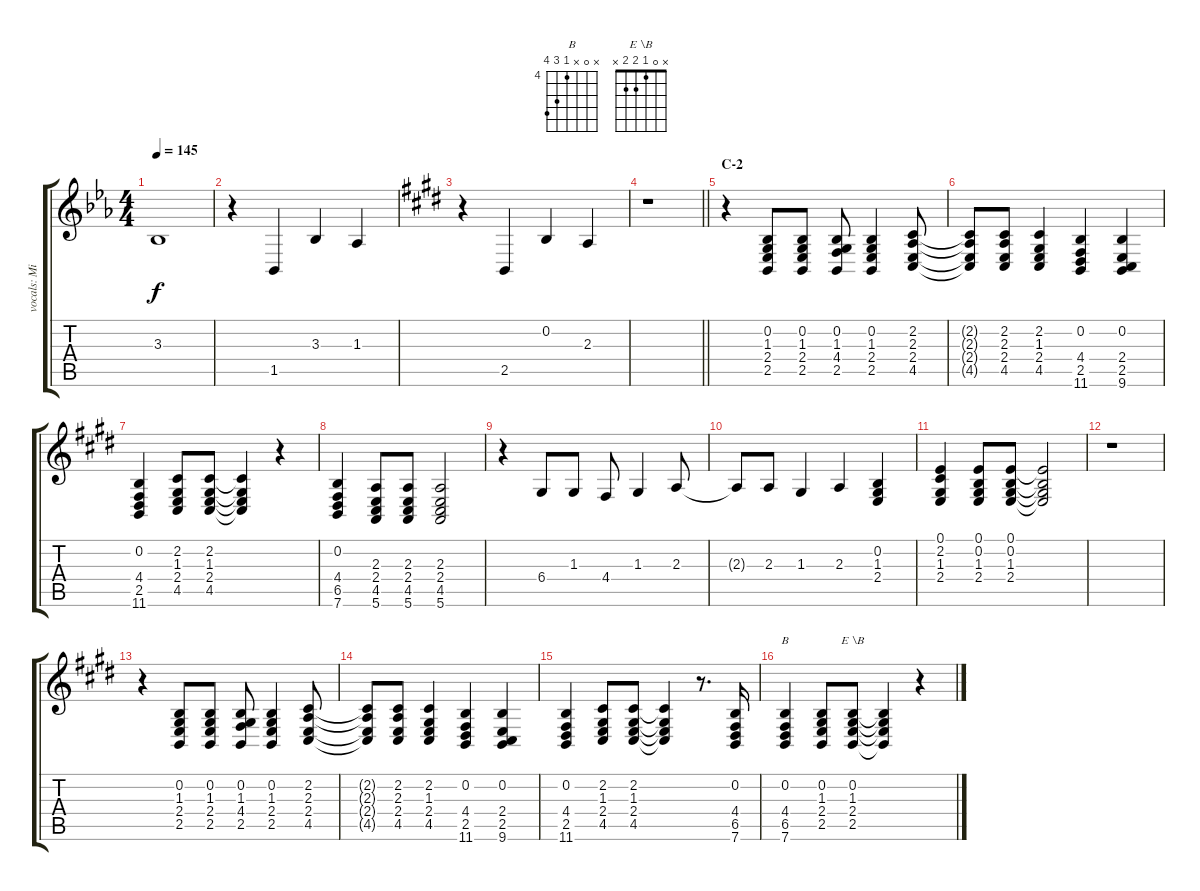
\track ("vocals: Minako Kotobuki" "vocals: Mi") {instrument violin}
\staff {score tabs}
\tuning (E4 B3 G3 D3 A2 E2) {hide}
\chord ("B" x 0 x 4 6 7) {firstfret 4}
\chord ("E \\B" x 0 1 2 2 x)
\ts (4 4)
\tempo 145
\clef g2
\ks eb
3.3.1{dy f} |
r.4 1.5.4 3.3.4 1.3.4 |
\ks e
r.4 2.5.4 0.2.4 2.3.4 |
\barLineRight lightlight
r.1 |
\section ("" "C-2")
r.4 (0.2 1.3 2.4 2.5).8 (0.2 1.3 2.4 2.5).8 (0.2 1.3 4.4 2.5).8 (0.2 1.3 2.4 2.5).4 (2.2 2.3 2.4 4.5).8 |
(2.2{t} 2.3{t} 2.4{t} 4.5{t}).8 (2.2 2.3 2.4 4.5).8 (2.2 1.3 2.4 4.5).4 (0.2 4.4 2.5 11.6).4 (0.2 2.4 2.5 9.6).4 |
(0.2 4.4 2.5 11.6).4 (2.2 1.3 2.4 4.5).8 (2.2 1.3 2.4 4.5).8 (2.2{t} 1.3{t} 2.4{t} 4.5{t}).4 r.4 |
(0.2 4.4 6.5 7.6).4 (2.3 2.4 4.5 5.6).8 (2.3 2.4 4.5 5.6).8 (2.3 2.4 4.5 5.6).2 |
r.4 6.4.8 1.3.8 4.4.8 1.3.4 2.3.8 |
2.3{t}.8 2.3.8 1.3.4 2.3.4 (0.2 1.3 2.4).4 |
(0.1 2.2 1.3 2.4).4 (0.1 0.2 1.3 2.4).8 (0.1 0.2 1.3 2.4).8 (0.1{t} 0.2{t} 1.3{t} 2.4{t}).2 |
r.1 |
r.4 (0.2 1.3 2.4 2.5).8 (0.2 1.3 2.4 2.5).8 (0.2 1.3 4.4 2.5).8 (0.2 1.3 2.4 2.5).4 (2.2 2.3 2.4 4.5).8 |
(2.2{t} 2.3{t} 2.4{t} 4.5{t}).8 (2.2 2.3 2.4 4.5).8 (2.2 1.3 2.4 4.5).4 (0.2 4.4 2.5 11.6).4 (0.2 2.4 2.5 9.6).4 |
(0.2 4.4 2.5 11.6).4 (2.2 1.3 2.4 4.5).8 (2.2 1.3 2.4 4.5).8 (2.2{t} 1.3{t} 2.4{t} 4.5{t}).4 r.8{d} (0.2 4.4 6.5 7.6).16 |
(0.2 4.4 6.5 7.6).4{ch "B"} (0.2 1.3 2.4 2.5).8 (0.2 1.3 2.4 2.5).8{ch "E \\B"} (0.2{t} 1.3{t} 2.4{t} 2.5{t}).4 r.4
